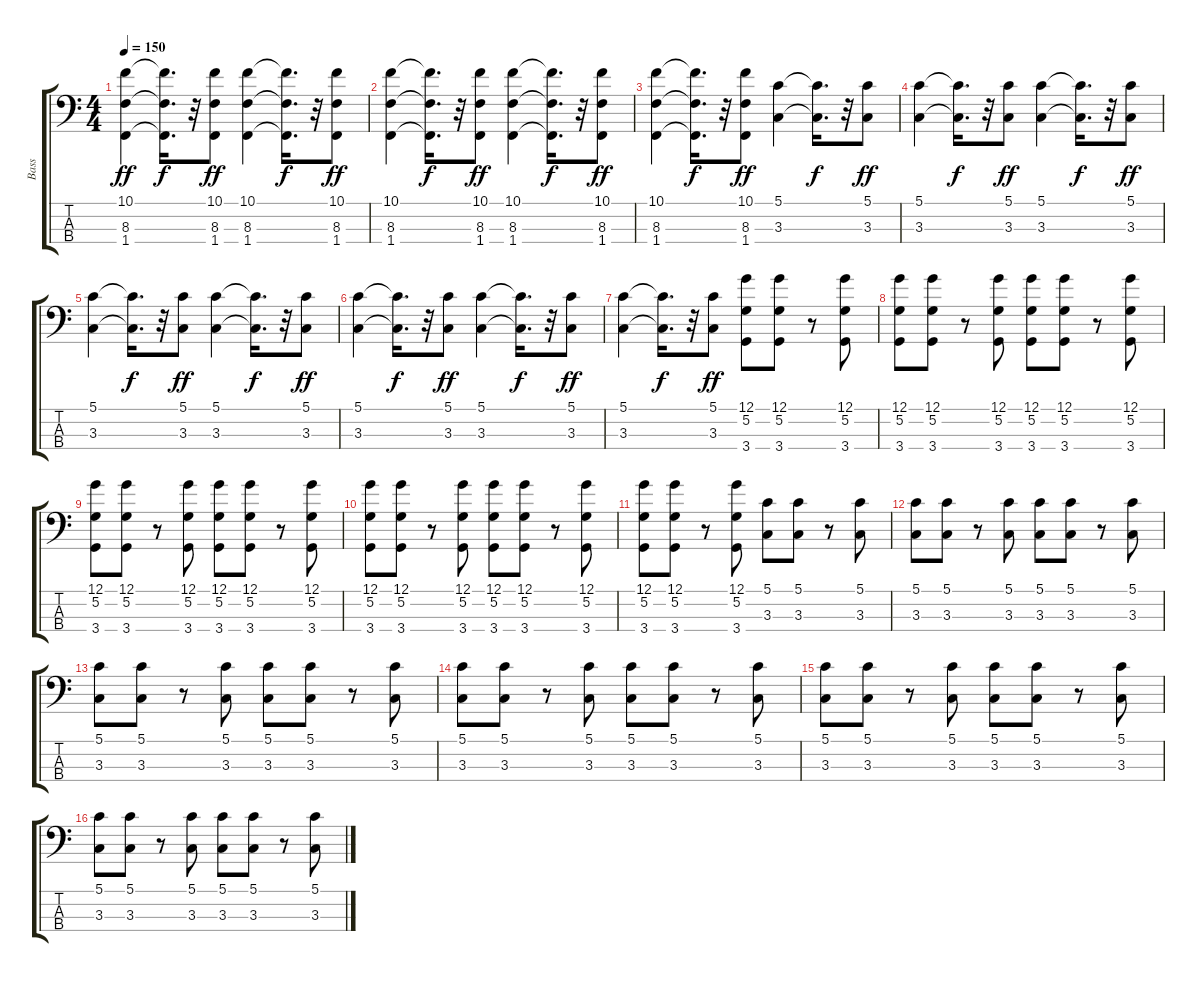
\track ("Bass" "Bass") {instrument electricbassfinger}
\staff {score tabs}
\tuning (G2 D2 A1 E1) {hide}
\ts (4 4)
\tempo 150
\clef f4
\ks c
(10.1 8.3 1.4).4{dy ff} (10.1{t} 8.3{t} 1.4{t}).16{d dy f} r.32 (10.1 8.3 1.4).8{dy ff} (10.1 8.3 1.4).4 (10.1{t} 8.3{t} 1.4{t}).16{d dy f} r.32 (10.1 8.3 1.4).8{dy ff} |
(10.1 8.3 1.4).4 (10.1{t} 8.3{t} 1.4{t}).16{d dy f} r.32 (10.1 8.3 1.4).8{dy ff} (10.1 8.3 1.4).4 (10.1{t} 8.3{t} 1.4{t}).16{d dy f} r.32 (10.1 8.3 1.4).8{dy ff} |
(10.1 8.3 1.4).4 (10.1{t} 8.3{t} 1.4{t}).16{d dy f} r.32 (10.1 8.3 1.4).8{dy ff} (5.1 3.3).4 (5.1{t} 3.3{t}).16{d dy f} r.32 (5.1 3.3).8{dy ff} |
(5.1 3.3).4 (5.1{t} 3.3{t}).16{d dy f} r.32 (5.1 3.3).8{dy ff} (5.1 3.3).4 (5.1{t} 3.3{t}).16{d dy f} r.32 (5.1 3.3).8{dy ff} |
(5.1 3.3).4 (5.1{t} 3.3{t}).16{d dy f} r.32 (5.1 3.3).8{dy ff} (5.1 3.3).4 (5.1{t} 3.3{t}).16{d dy f} r.32 (5.1 3.3).8{dy ff} |
(5.1 3.3).4 (5.1{t} 3.3{t}).16{d dy f} r.32 (5.1 3.3).8{dy ff} (5.1 3.3).4 (5.1{t} 3.3{t}).16{d dy f} r.32 (5.1 3.3).8{dy ff} |
(5.1 3.3).4 (5.1{t} 3.3{t}).16{d dy f} r.32 (5.1 3.3).8{dy ff} (12.1 5.2 3.4).8 (12.1 5.2 3.4).8 r.8 (12.1 5.2 3.4).8 |
(12.1 5.2 3.4).8 (12.1 5.2 3.4).8 r.8 (12.1 5.2 3.4).8 (12.1 5.2 3.4).8 (12.1 5.2 3.4).8 r.8 (12.1 5.2 3.4).8 |
(12.1 5.2 3.4).8 (12.1 5.2 3.4).8 r.8 (12.1 5.2 3.4).8 (12.1 5.2 3.4).8 (12.1 5.2 3.4).8 r.8 (12.1 5.2 3.4).8 |
(12.1 5.2 3.4).8 (12.1 5.2 3.4).8 r.8 (12.1 5.2 3.4).8 (12.1 5.2 3.4).8 (12.1 5.2 3.4).8 r.8 (12.1 5.2 3.4).8 |
(12.1 5.2 3.4).8 (12.1 5.2 3.4).8 r.8 (12.1 5.2 3.4).8 (5.1 3.3).8 (5.1 3.3).8 r.8 (5.1 3.3).8 |
(5.1 3.3).8 (5.1 3.3).8 r.8 (5.1 3.3).8 (5.1 3.3).8 (5.1 3.3).8 r.8 (5.1 3.3).8 |
(5.1 3.3).8 (5.1 3.3).8 r.8 (5.1 3.3).8 (5.1 3.3).8 (5.1 3.3).8 r.8 (5.1 3.3).8 |
(5.1 3.3).8 (5.1 3.3).8 r.8 (5.1 3.3).8 (5.1 3.3).8 (5.1 3.3).8 r.8 (5.1 3.3).8 |
(5.1 3.3).8 (5.1 3.3).8 r.8 (5.1 3.3).8 (5.1 3.3).8 (5.1 3.3).8 r.8 (5.1 3.3).8 |
(5.1 3.3).8 (5.1 3.3).8 r.8 (5.1 3.3).8 (5.1 3.3).8 (5.1 3.3).8 r.8 (5.1 3.3).8
